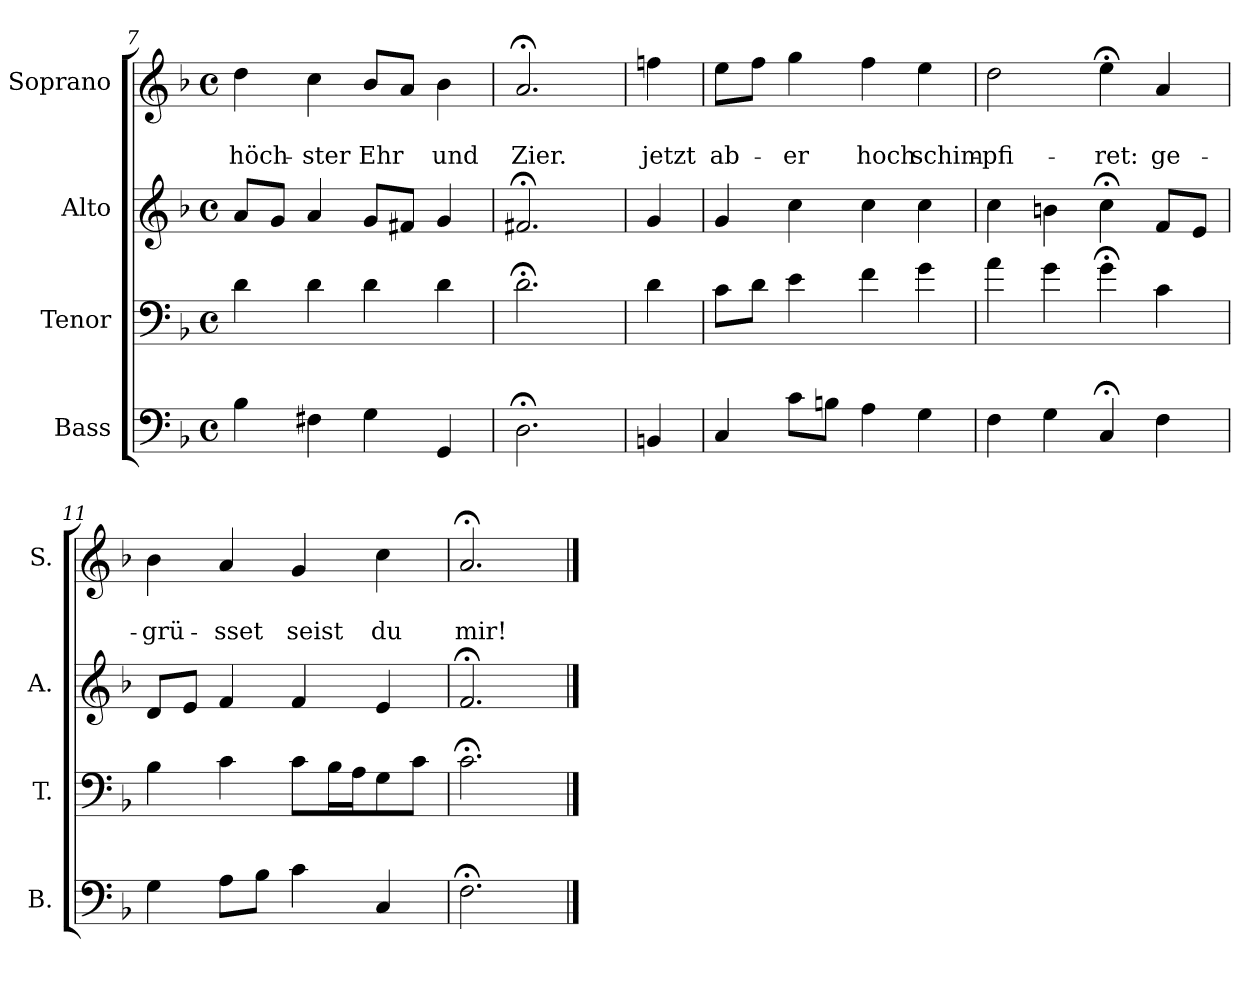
**kern	**kern	**kern	**kern	**text	**text
*part4	*part3	*part2	*part1	*part1	*part1
*staff4	*staff3	*staff2	*staff1	*staff1	*staff1
*I"Bass	*I"Tenor	*I"Alto	*I"Soprano	*	*
*I'B.	*I'T.	*I'A.	*I'S.	*	*
*clefF4	*clefF4	*clefG2	*clefG2	*	*
*k[b-]	*k[b-]	*k[b-]	*k[b-]	*	*
*F:	*F:	*F:	*d:	*	*
*M4/4	*M4/4	*M4/4	*M4/4	*	*
*met(c)	*met(c)	*met(c)	*met(c)	*	*
=7	=7	=7	=7	=7	=7
4B-\	4d\	8a/L	4dd\	.	höch-
.	.	8g/J	.	.	.
4F#X\	4d\	4a/	4cc\	.	-ster
4G\	4d\	8g/L	8b-/L	.	Ehr
.	.	8f#X/J	8a/J	.	.
4GG/	4d\	4g/	4b-\	.	und
=8	=8	=8	=8	=8	=8
2.D;<\	2.d;<\	2.f#X;</	2.a;</	.	Zier.
!!LO:PB:g=z
=8a	=8a	=8a	=8a	=8a	=8a
4BBn/	4d\	4g/	4ffn\	.	jetzt
=9	=9	=9	=9	=9	=9
4C/	8c\L	4g/	8ee\L	.	ab-
.	8d\J	.	8ff\J	.	.
8c\L	4e\	4cc\	4gg\	.	-er
8Bn\J	.	.	.	.	.
4A\	4f\	4cc\	4ff\	.	hoch
4G\	4g\	4cc\	4ee\	.	schim-
=10	=10	=10	=10	=10	=10
4F\	4a\	4cc\	2dd\	.	-pfi-
4G\	4g\	4bn\	.	.	.
4C;</	4g;<\	4cc;<\	4ee;<\	.	-ret:
4F\	4c\	8f/L	4a/	.	ge-
.	.	8e/J	.	.	.
=11	=11	=11	=11	=11	=11
4G\	4B-\	8d/L	4b-\	.	-grü-
.	.	8e/J	.	.	.
8A\L	4c\	4f/	4a/	.	-sset
8B-\J	.	.	.	.	.
4c\	8c\L	4f/	4g/	.	seist
.	16B-\L	.	.	.	.
.	16A\J	.	.	.	.
4C/	8G\	4e/	4cc\	.	du
.	8c\J	.	.	.	.
=12	=12	=12	=12	=12	=12
2.F;<\	2.c;<\	2.f;</	2.a;</	.	mir!
==	==	==	==	==	==
*-	*-	*-	*-	*-	*-
